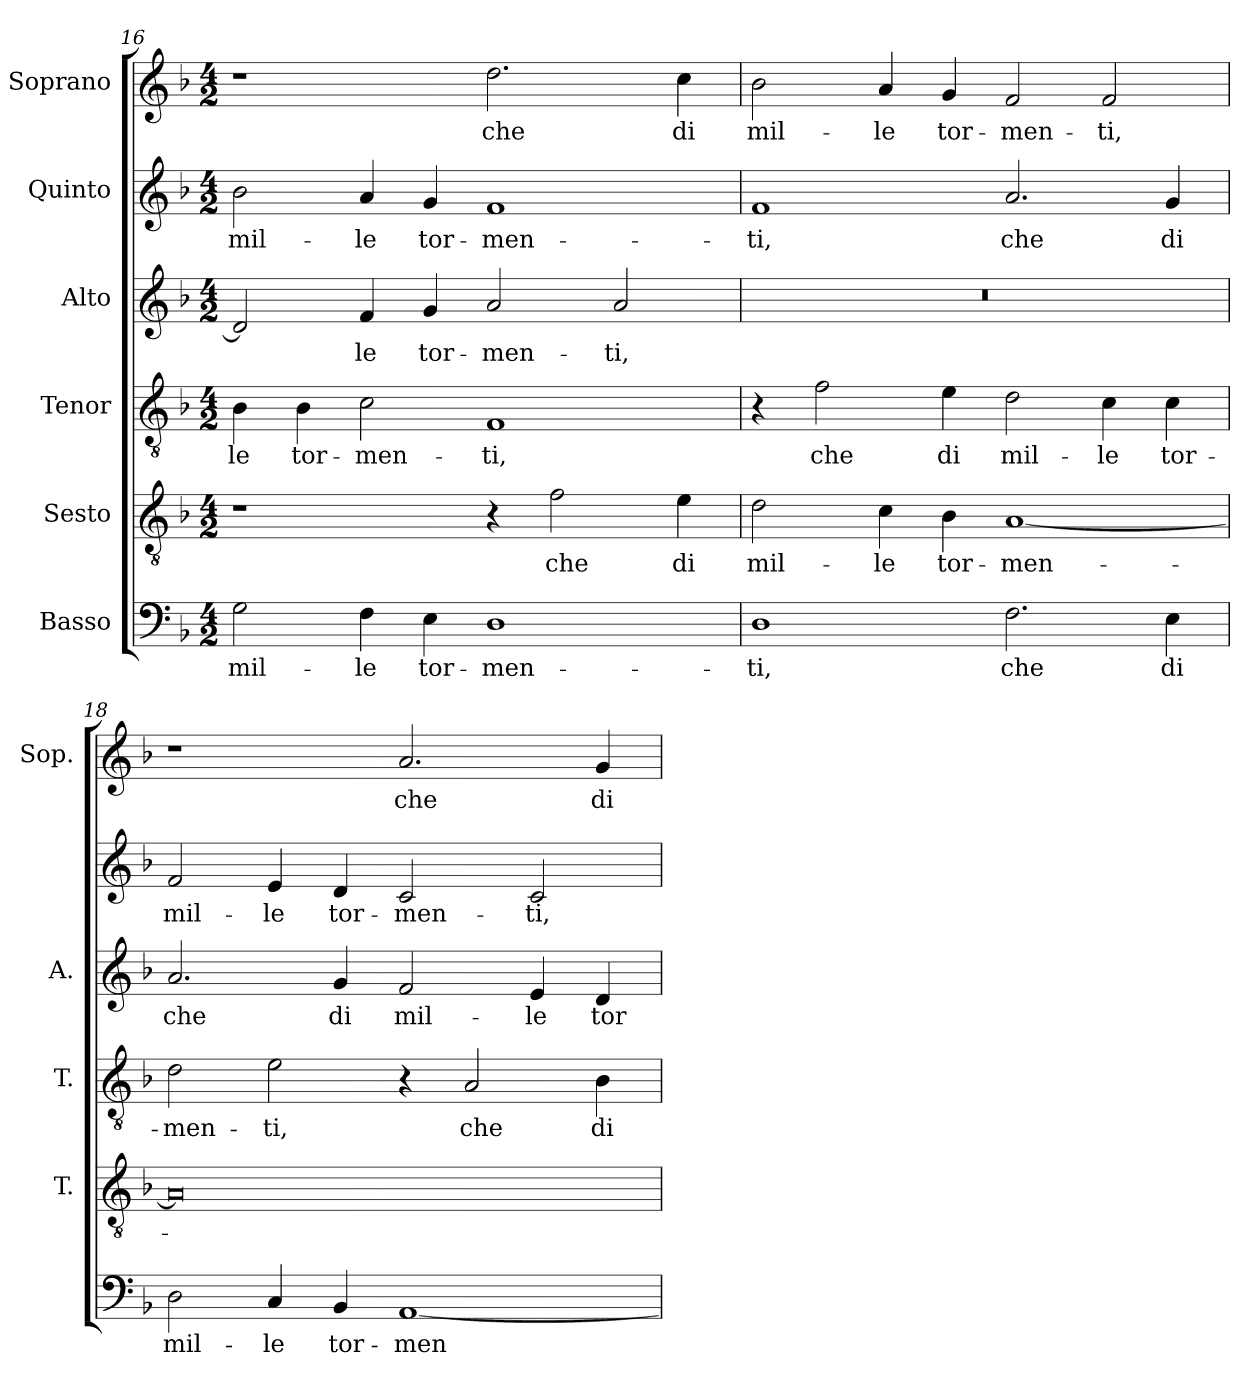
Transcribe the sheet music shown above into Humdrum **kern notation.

**kern	**text	**kern	**text	**kern	**text	**kern	**text	**kern	**text	**kern	**text
*part6	*part6	*part5	*part5	*part4	*part4	*part3	*part3	*part2	*part2	*part1	*part1
*staff6	*staff6	*staff5	*staff5	*staff4	*staff4	*staff3	*staff3	*staff2	*staff2	*staff1	*staff1
*I"Basso	*	*I"Sesto	*	*I"Tenor	*	*I"Alto	*	*I"Quinto	*	*I"Soprano	*
*	*	*I'T.	*	*I'T.	*	*I'A.	*	*	*	*I'Sop.	*
!!LO:LB:g=z
*clefF4	*	*clefGv2	*	*clefGv2	*	*clefG2	*	*clefG2	*	*clefG2	*
*	*	*ITrd7c12	*	*ITrd7c12	*	*	*	*	*	*	*
*k[b-]	*	*k[b-]	*	*k[b-]	*	*k[b-]	*	*k[b-]	*	*k[b-]	*
*F:	*	*F:	*	*F:	*	*F:	*	*F:	*	*F:	*
*M4/2	*	*M4/2	*	*M4/2	*	*M4/2	*	*M4/2	*	*M4/2	*
=16	=16	=16	=16	=16	=16	=16	=16	=16	=16	=16	=16
!	!LO:LY:b:color=#000000	!	!	!	!	!	!	!	!	!	!
!	!	!	!	!	!LO:LY:b:color=#000000	!	!	!	!	!	!
!	!	!	!	!	!	!	!	!	!LO:LY:b:color=#000000	!	!
2Gi\	mil-	1r	.	4BB-i\	-le	2di/]	.	2b-i\	mil-	1r	.
!	!	!	!	!	!LO:LY:b:color=#000000	!	!	!	!	!	!
.	.	.	.	4BB-i\	tor-	.	.	.	.	.	.
!	!LO:LY:b:color=#000000	!	!	!	!	!	!	!	!	!	!
!	!	!	!	!	!LO:LY:b:color=#000000	!	!	!	!	!	!
!	!	!	!	!	!	!	!LO:LY:b:color=#000000	!	!	!	!
!	!	!	!	!	!	!	!	!	!LO:LY:b:color=#000000	!	!
4Fi\	-le	.	.	2Ci\	-men-	4fi/	-le	4ai/	-le	.	.
!	!LO:LY:b:color=#000000	!	!	!	!	!	!	!	!	!	!
!	!	!	!	!	!	!	!LO:LY:b:color=#000000	!	!	!	!
!	!	!	!	!	!	!	!	!	!LO:LY:b:color=#000000	!	!
4Ei\	tor-	.	.	.	.	4gi/	tor-	4gi/	tor-	.	.
!	!LO:LY:b:color=#000000	!	!	!	!	!	!	!	!	!	!
!	!	!	!	!	!LO:LY:b:color=#000000	!	!	!	!	!	!
!	!	!	!	!	!	!	!LO:LY:b:color=#000000	!	!	!	!
!	!	!	!	!	!	!	!	!	!LO:LY:b:color=#000000	!	!
!	!	!	!	!	!	!	!	!	!	!	!LO:LY:b:color=#000000
1Di	-men-	4r	.	1FFi	-ti,	2ai/	-men-	1fi	-men-	2.ddi\	che
!	!	!	!LO:LY:b:color=#000000	!	!	!	!	!	!	!	!
.	.	2Fi\	che	.	.	.	.	.	.	.	.
!	!	!	!	!	!	!	!LO:LY:b:color=#000000	!	!	!	!
.	.	.	.	.	.	2ai/	-ti,	.	.	.	.
!	!	!	!LO:LY:b:color=#000000	!	!	!	!	!	!	!	!
!	!	!	!	!	!	!	!	!	!	!	!LO:LY:b:color=#000000
.	.	4Ei\	di	.	.	.	.	.	.	4cci\	di
=17	=17	=17	=17	=17	=17	=17	=17	=17	=17	=17	=17
!	!LO:LY:b:color=#000000	!	!	!	!	!	!	!	!	!	!
!	!	!	!LO:LY:b:color=#000000	!	!	!LO:N:vis=1	!	!	!	!	!
!	!	!	!	!	!	!	!	!	!LO:LY:b:color=#000000	!	!
!	!	!	!	!	!	!	!	!	!	!	!LO:LY:b:color=#000000
1Di	-ti,	2Di\	mil-	4r	.	0r	.	1fi	-ti,	2b-i\	mil-
!	!	!	!	!	!LO:LY:b:color=#000000	!	!	!	!	!	!
.	.	.	.	2Fi\	che	.	.	.	.	.	.
!	!	!	!LO:LY:b:color=#000000	!	!	!	!	!	!	!	!
!	!	!	!	!	!	!	!	!	!	!	!LO:LY:b:color=#000000
.	.	4Ci\	-le	.	.	.	.	.	.	4ai/	-le
!	!	!	!LO:LY:b:color=#000000	!	!	!	!	!	!	!	!
!	!	!	!	!	!LO:LY:b:color=#000000	!	!	!	!	!	!
!	!	!	!	!	!	!	!	!	!	!	!LO:LY:b:color=#000000
.	.	4BB-i\	tor-	4Ei\	di	.	.	.	.	4gi/	tor-
!	!LO:LY:b:color=#000000	!	!	!	!	!	!	!	!	!	!
!	!	!	!LO:LY:b:color=#000000	!	!	!	!	!	!	!	!
!	!	!	!	!	!LO:LY:b:color=#000000	!	!	!	!	!	!
!	!	!	!	!	!	!	!	!	!LO:LY:b:color=#000000	!	!
!	!	!	!	!	!	!	!	!	!	!	!LO:LY:b:color=#000000
2.Fi\	che	[1AAi	-men-	2Di\	mil-	.	.	2.ai/	che	2fi/	-men-
!	!	!	!	!	!LO:LY:b:color=#000000	!	!	!	!	!	!
!	!	!	!	!	!	!	!	!	!	!	!LO:LY:b:color=#000000
.	.	.	.	4Ci\	-le	.	.	.	.	2fi/	-ti,
!	!LO:LY:b:color=#000000	!	!	!	!	!	!	!	!	!	!
!	!	!	!	!	!LO:LY:b:color=#000000	!	!	!	!	!	!
!	!	!	!	!	!	!	!	!	!LO:LY:b:color=#000000	!	!
4Ei\	di	.	.	4Ci\	tor-	.	.	4gi/	di	.	.
=18	=18	=18	=18	=18	=18	=18	=18	=18	=18	=18	=18
!	!LO:LY:b:color=#000000	!	!	!	!	!	!	!	!	!	!
!	!	!	!	!	!LO:LY:b:color=#000000	!	!	!	!	!	!
!	!	!	!	!	!	!	!LO:LY:b:color=#000000	!	!	!	!
!	!	!	!	!	!	!	!	!	!LO:LY:b:color=#000000	!	!
2Di\	mil-	0AAi]	.	2Di\	-men-	2.ai/	che	2fi/	mil-	1r	.
!	!LO:LY:b:color=#000000	!	!	!	!	!	!	!	!	!	!
!	!	!	!	!	!LO:LY:b:color=#000000	!	!	!	!	!	!
!	!	!	!	!	!	!	!	!	!LO:LY:b:color=#000000	!	!
4Ci/	-le	.	.	2Ei\	-ti,	.	.	4ei/	-le	.	.
!	!LO:LY:b:color=#000000	!	!	!	!	!	!	!	!	!	!
!	!	!	!	!	!	!	!LO:LY:b:color=#000000	!	!	!	!
!	!	!	!	!	!	!	!	!	!LO:LY:b:color=#000000	!	!
4BB-i/	tor-	.	.	.	.	4gi/	di	4di/	tor-	.	.
!	!LO:LY:b:color=#000000	!	!	!	!	!	!	!	!	!	!
!	!	!	!	!	!	!	!LO:LY:b:color=#000000	!	!	!	!
!	!	!	!	!	!	!	!	!	!LO:LY:b:color=#000000	!	!
!	!	!	!	!	!	!	!	!	!	!	!LO:LY:b:color=#000000
[1AAi	-men-	.	.	4r	.	2fi/	mil-	2ci/	-men-	2.ai/	che
!	!	!	!	!	!LO:LY:b:color=#000000	!	!	!	!	!	!
.	.	.	.	2AAi/	che	.	.	.	.	.	.
!	!	!	!	!	!	!	!LO:LY:b:color=#000000	!	!	!	!
!	!	!	!	!	!	!	!	!	!LO:LY:b:color=#000000	!	!
.	.	.	.	.	.	4ei/	-le	2ci/	-ti,	.	.
!	!	!	!	!	!LO:LY:b:color=#000000	!	!	!	!	!	!
!	!	!	!	!	!	!	!LO:LY:b:color=#000000	!	!	!	!
!	!	!	!	!	!	!	!	!	!	!	!LO:LY:b:color=#000000
.	.	.	.	4BB-i\	di	4di/	tor-	.	.	4gi/	di
=	=	=	=	=	=	=	=	=	=	=	=
*-	*-	*-	*-	*-	*-	*-	*-	*-	*-	*-	*-
